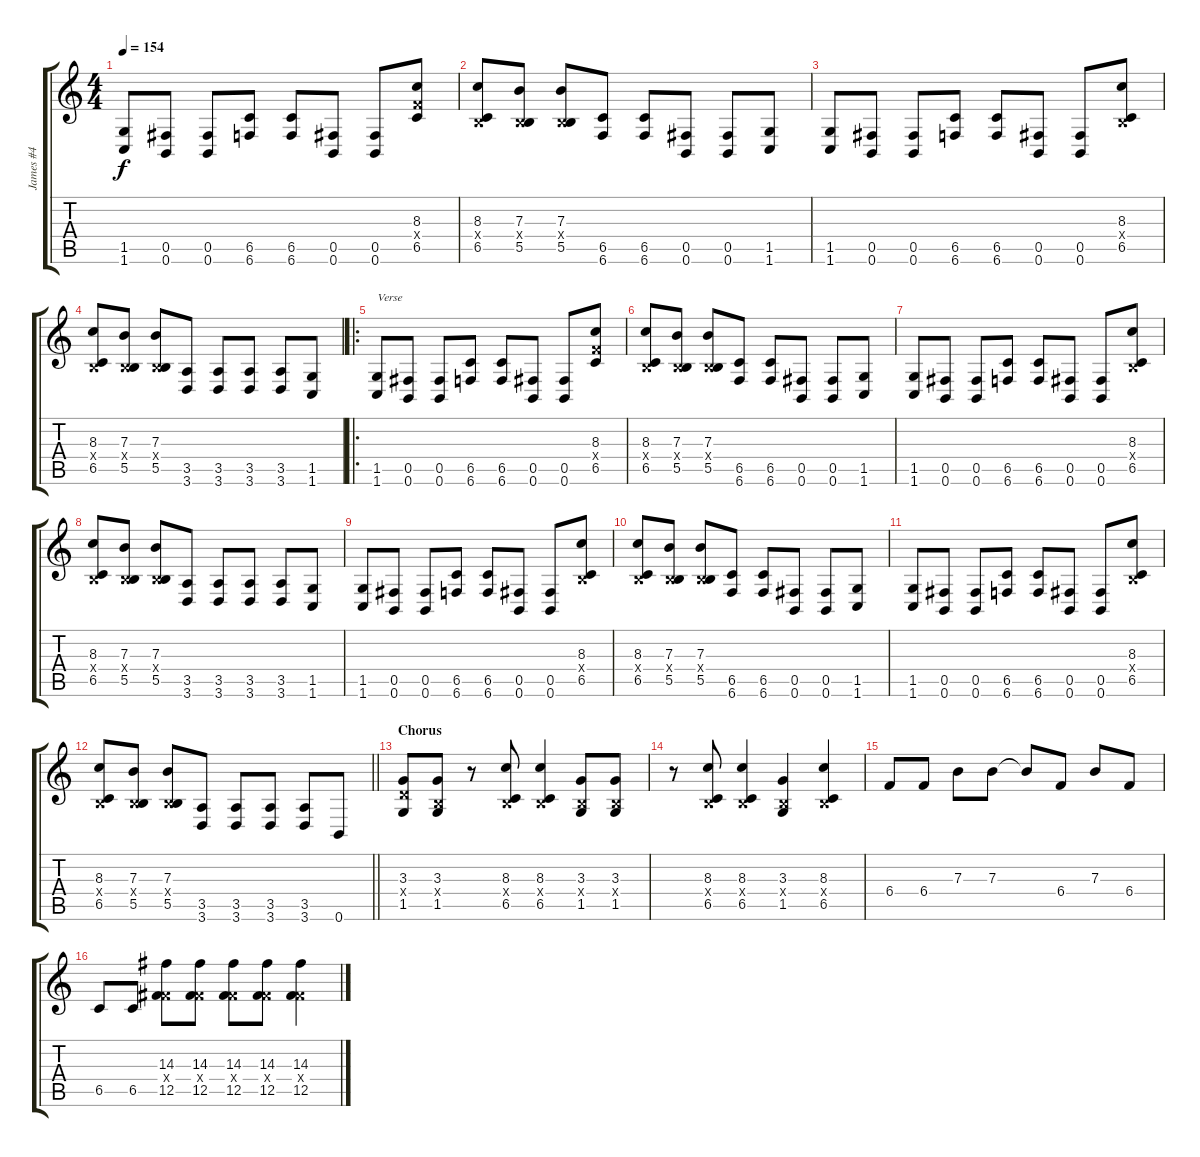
\track ("James #4" "James #4") {instrument distortionguitar}
\staff {score tabs}
\tuning (Db4 Ab3 E3 B2 Gb2 B1) {hide}
\ts (4 4)
\tempo 154
\clef g2
\ks c
(1.5 1.6).8{dy f} (0.5 0.6).8 (0.5 0.6).8 (6.5 6.6).8 (6.5 6.6).8 (0.5 0.6).8 (0.5 0.6).8 (8.3 6.4{x} 6.5).8 |
(8.3 0.4{x} 6.5).8 (7.3 0.4{x} 5.5).8 (7.3 0.4{x} 5.5).8 (6.5 6.6).8 (6.5 6.6).8 (0.5 0.6).8 (0.5 0.6).8 (1.5 1.6).8 |
(1.5 1.6).8 (0.5 0.6).8 (0.5 0.6).8 (6.5 6.6).8 (6.5 6.6).8 (0.5 0.6).8 (0.5 0.6).8 (8.3 0.4{x} 6.5).8 |
(8.3 0.4{x} 6.5).8 (7.3 0.4{x} 5.5).8 (7.3 0.4{x} 5.5).8 (3.5 3.6).8 (3.5 3.6).8 (3.5 3.6).8 (3.5 3.6).8 (1.5 1.6).8 |
\ro
(1.5 1.6).8{txt "Verse"} (0.5 0.6).8 (0.5 0.6).8 (6.5 6.6).8 (6.5 6.6).8 (0.5 0.6).8 (0.5 0.6).8 (8.3 6.4{x} 6.5).8 |
(8.3 0.4{x} 6.5).8 (7.3 0.4{x} 5.5).8 (7.3 0.4{x} 5.5).8 (6.5 6.6).8 (6.5 6.6).8 (0.5 0.6).8 (0.5 0.6).8 (1.5 1.6).8 |
(1.5 1.6).8 (0.5 0.6).8 (0.5 0.6).8 (6.5 6.6).8 (6.5 6.6).8 (0.5 0.6).8 (0.5 0.6).8 (8.3 0.4{x} 6.5).8 |
(8.3 0.4{x} 6.5).8 (7.3 0.4{x} 5.5).8 (7.3 0.4{x} 5.5).8 (3.5 3.6).8 (3.5 3.6).8 (3.5 3.6).8 (3.5 3.6).8 (1.5 1.6).8 |
(1.5 1.6).8 (0.5 0.6).8 (0.5 0.6).8 (6.5 6.6).8 (6.5 6.6).8 (0.5 0.6).8 (0.5 0.6).8 (8.3 0.4{x} 6.5).8 |
(8.3 0.4{x} 6.5).8 (7.3 0.4{x} 5.5).8 (7.3 0.4{x} 5.5).8 (6.5 6.6).8 (6.5 6.6).8 (0.5 0.6).8 (0.5 0.6).8 (1.5 1.6).8 |
(1.5 1.6).8 (0.5 0.6).8 (0.5 0.6).8 (6.5 6.6).8 (6.5 6.6).8 (0.5 0.6).8 (0.5 0.6).8 (8.3 0.4{x} 6.5).8 |
\barLineRight lightlight
(8.3 0.4{x} 6.5).8 (7.3 0.4{x} 5.5).8 (7.3 0.4{x} 5.5).8 (3.5 3.6).8 (3.5 3.6).8 (3.5 3.6).8 (3.5 3.6).8 0.6.8 |
\section ("" "Chorus")
(3.3 3.4{x} 1.5).8 (3.3 0.4{x} 1.5).8 r.8 (8.3 0.4{x} 6.5).8 (8.3 0.4{x} 6.5).4 (3.3 0.4{x} 1.5).8 (3.3 0.4{x} 1.5).8 |
r.8 (8.3 0.4{x} 6.5).8 (8.3 0.4{x} 6.5).4 (3.3 0.4{x} 1.5).4 (8.3 0.4{x} 6.5).4 |
6.4.8 6.4.8 7.3.8 7.3.8 7.3{t}.8 6.4.8 7.3.8 6.4.8 |
6.5.8 6.5.8 (14.3 7.4{x} 12.5).8 (14.3 7.4{x} 12.5).8 (14.3 7.4{x} 12.5).8 (14.3 7.4{x} 12.5).8 (14.3 7.4{x} 12.5).4
